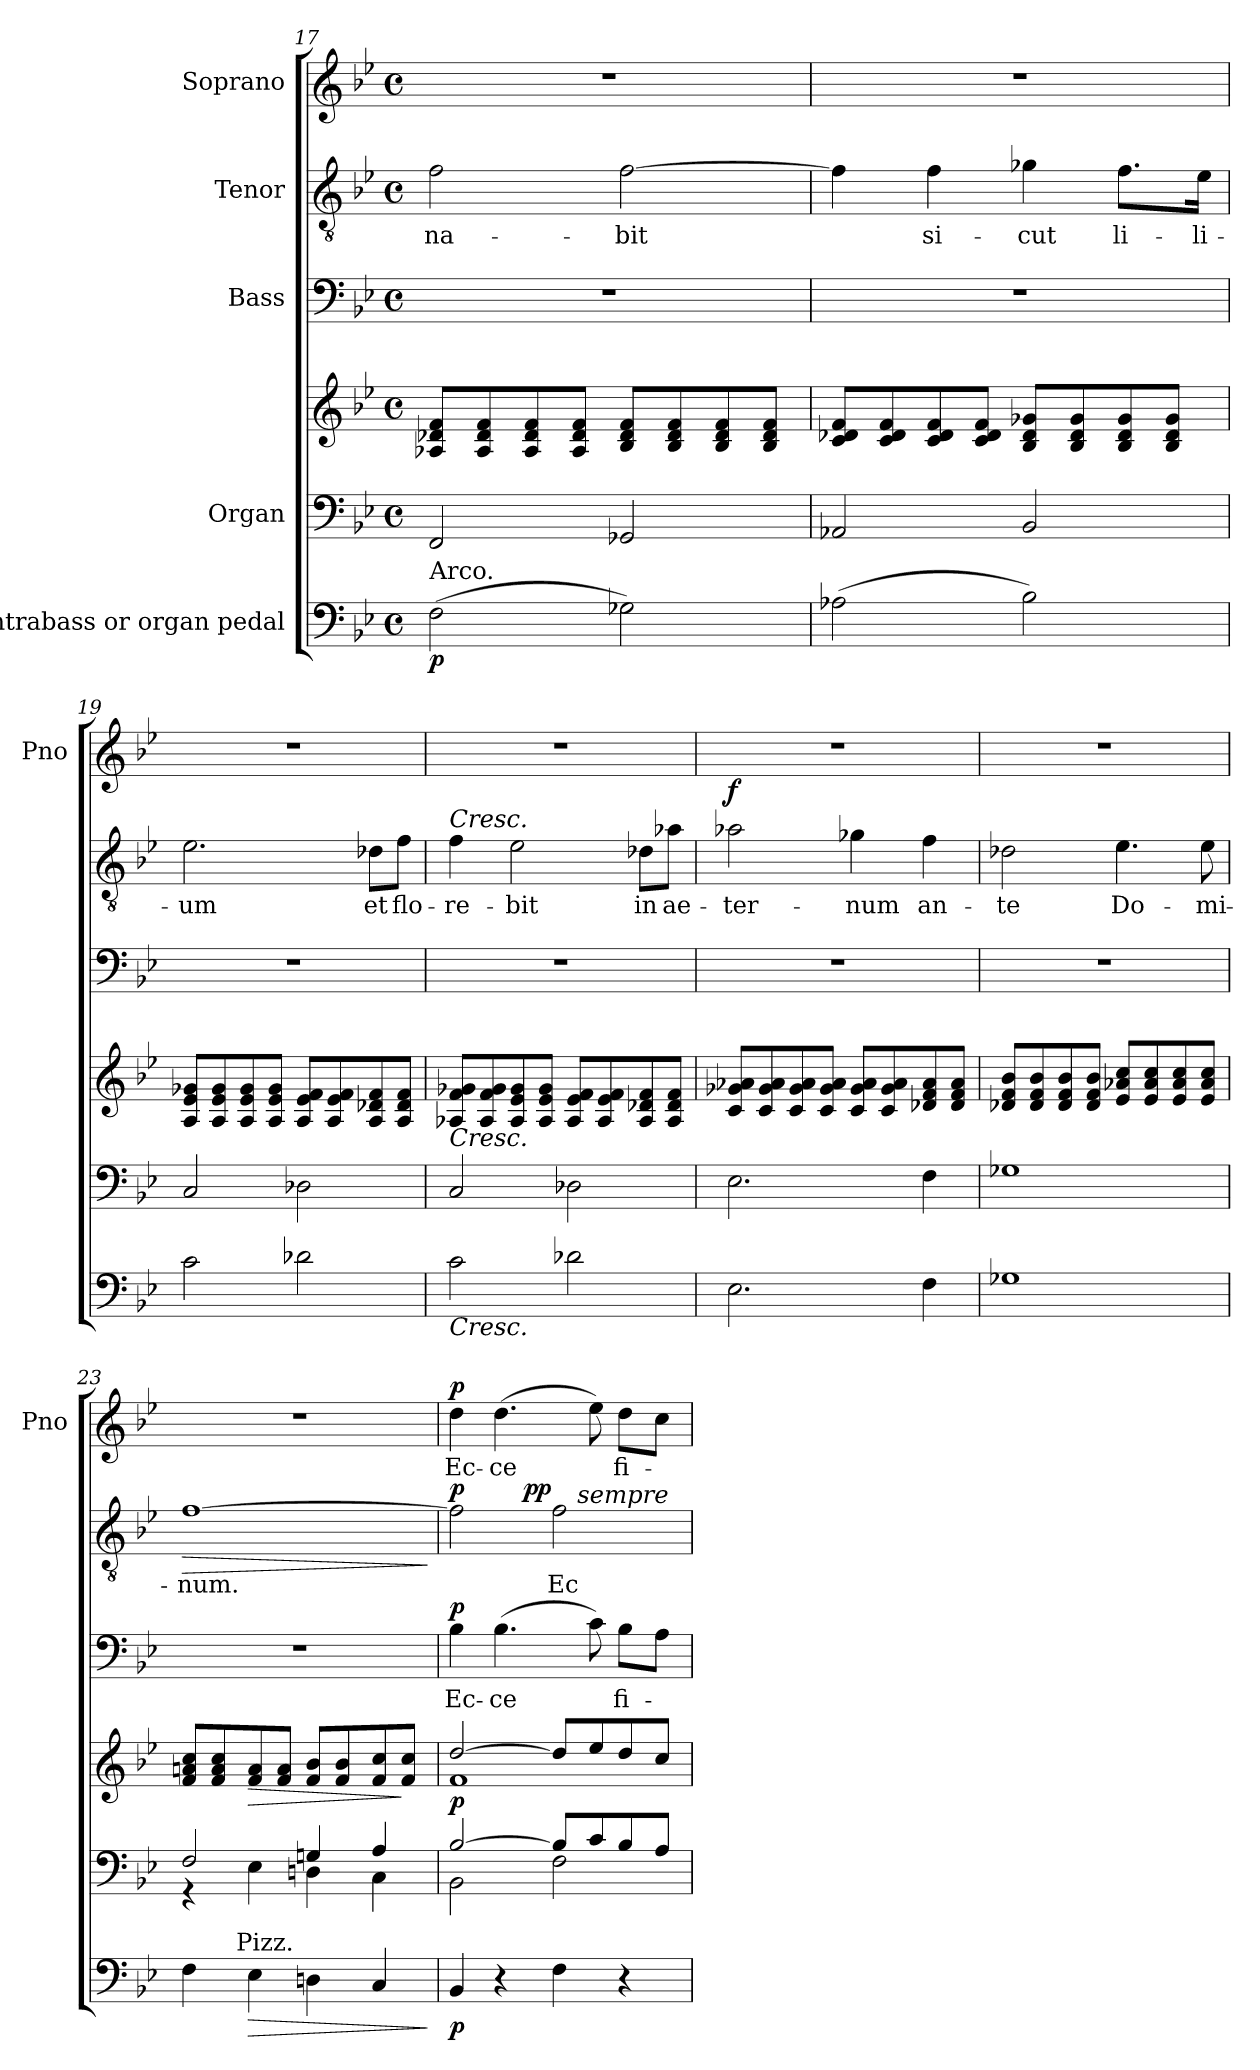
**kern	**dynam	**kern	**kern	**dynam	**kern	**text	**dynam	**kern	**text	**dynam	**kern	**text	**dynam
*part5	*part5	*part4	*part4	*part4	*part3	*part3	*part3	*part2	*part2	*part2	*part1	*part1	*part1
*staff6	*staff6	*staff5	*staff4	*staff4/5	*staff3	*staff3	*staff3	*staff2	*staff2	*staff2	*staff1	*staff1	*staff1
*I"Contrabass or organ pedal	*	*I"Organ	*	*	*I"Bass	*	*	*I"Tenor	*	*	*I"Soprano	*	*
*	*	*	*	*	*	*	*	*	*	*	*I'Pno	*	*
*clefF4	*	*clefF4	*clefG2	*	*clefF4	*	*	*clefGv2	*	*	*clefG2	*	*
*k[b-e-]	*	*k[b-e-]	*k[b-e-]	*	*k[b-e-]	*	*	*k[b-e-]	*	*	*k[b-e-]	*	*
*B-:	*	*B-:	*B-:	*	*B-:	*	*	*B-:	*	*	*B-:	*	*
*M4/4	*	*M4/4	*M4/4	*	*M4/4	*	*	*M4/4	*	*	*M4/4	*	*
*met(c)	*	*met(c)	*met(c)	*	*met(c)	*	*	*met(c)	*	*	*met(c)	*	*
=17	=17	=17	=17	=17	=17	=17	=17	=17	=17	=17	=17	=17	=17
!LO:TX:a:t=Arco.	!	!	!	!	!	!	!	!	!	!	!	!	!
!	!LO:DY:b	!	!	!	!	!	!	!	!	!	!	!	!
(2F\	p	2FF/	8A-X/ 8d-X/ 8f/L	.	1r	.	.	2f\	-na-	.	1r	.	.
.	.	.	8A-/ 8d-/ 8f/	.	.	.	.	.	.	.	.	.	.
.	.	.	8A-/ 8d-/ 8f/	.	.	.	.	.	.	.	.	.	.
.	.	.	8A-/ 8d-/ 8f/J	.	.	.	.	.	.	.	.	.	.
2G-X\)	.	2GG-X/	8B-/ 8d-/ 8f/L	.	.	.	.	[2f\	-bit	.	.	.	.
.	.	.	8B-/ 8d-/ 8f/	.	.	.	.	.	.	.	.	.	.
.	.	.	8B-/ 8d-/ 8f/	.	.	.	.	.	.	.	.	.	.
.	.	.	8B-/ 8d-/ 8f/J	.	.	.	.	.	.	.	.	.	.
=18	=18	=18	=18	=18	=18	=18	=18	=18	=18	=18	=18	=18	=18
(2A-X\	.	2AA-X/	8c/ 8d-X/ 8f/L	.	1r	.	.	4f\]	.	.	1r	.	.
.	.	.	8c/ 8d-/ 8f/	.	.	.	.	.	.	.	.	.	.
.	.	.	8c/ 8d-/ 8f/	.	.	.	.	4f\	si-	.	.	.	.
.	.	.	8c/ 8d-/ 8f/J	.	.	.	.	.	.	.	.	.	.
2B-\)	.	2BB-/	8B-/ 8d-/ 8g-X/L	.	.	.	.	4g-X\	-cut	.	.	.	.
.	.	.	8B-/ 8d-/ 8g-/	.	.	.	.	.	.	.	.	.	.
.	.	.	8B-/ 8d-/ 8g-/	.	.	.	.	8.f\L	li-	.	.	.	.
.	.	.	8B-/ 8d-/ 8g-/J	.	.	.	.	.	.	.	.	.	.
.	.	.	.	.	.	.	.	16e-\Jk	-li-	.	.	.	.
=19	=19	=19	=19	=19	=19	=19	=19	=19	=19	=19	=19	=19	=19
2c\	.	2C/	8A/ 8e-/ 8g-X/L	.	1r	.	.	2.e-\	-um	.	1r	.	.
.	.	.	8A/ 8e-/ 8g-/	.	.	.	.	.	.	.	.	.	.
.	.	.	8A/ 8e-/ 8g-/	.	.	.	.	.	.	.	.	.	.
.	.	.	8A/ 8e-/ 8g-/J	.	.	.	.	.	.	.	.	.	.
2d-X\	.	2D-X\	8A/ 8e-/ 8f/L	.	.	.	.	.	.	.	.	.	.
.	.	.	8A/ 8e-/ 8f/	.	.	.	.	.	.	.	.	.	.
.	.	.	8A/ 8d-X/ 8f/	.	.	.	.	8d-X\L	et	.	.	.	.
.	.	.	8A/ 8d-/ 8f/J	.	.	.	.	8f\J	flo-	.	.	.	.
!!LO:PB:g=z
=20	=20	=20	=20	=20	=20	=20	=20	=20	=20	=20	=20	=20	=20
!	!	!	!	!	!	!	!	!LO:TX:a:i:t=Cresc.	!	!	!	!	!
!	!	!LO:TX:a:i:t=Cresc.	!	!	!	!	!	!	!	!	!	!	!
!LO:TX:b:i:t=Cresc.	!	!	!	!	!	!	!	!	!	!	!	!	!
2c\	.	2C/	8A-X/ 8f/ 8g-X/L	.	1r	.	.	4f\	-­re-	.	1r	.	.
.	.	.	8A-/ 8f/ 8g-/	.	.	.	.	.	.	.	.	.	.
.	.	.	8A-/ 8e-/ 8g-/	.	.	.	.	2e-\	-bit	.	.	.	.
.	.	.	8A-/ 8e-/ 8g-/J	.	.	.	.	.	.	.	.	.	.
2d-X\	.	2D-X\	8A-/ 8e-/ 8f/L	.	.	.	.	.	.	.	.	.	.
.	.	.	8A-/ 8e-/ 8f/	.	.	.	.	.	.	.	.	.	.
.	.	.	8A-/ 8d-X/ 8f/	.	.	.	.	8d-X\L	in	.	.	.	.
.	.	.	8A-/ 8d-/ 8f/J	.	.	.	.	8a-X\J	ae-	.	.	.	.
=21	=21	=21	=21	=21	=21	=21	=21	=21	=21	=21	=21	=21	=21
!	!	!	!	!	!	!	!	!	!	!LO:DY:a	!	!	!
2.E-\	.	2.E-\	8c/ 8g-X/ 8a-X/L	.	1r	.	.	2a-X\	-ter-	f	1r	.	.
.	.	.	8c/ 8g-/ 8a-/	.	.	.	.	.	.	.	.	.	.
.	.	.	8c/ 8g-/ 8a-/	.	.	.	.	.	.	.	.	.	.
.	.	.	8c/ 8g-/ 8a-/J	.	.	.	.	.	.	.	.	.	.
.	.	.	8c/ 8g-/ 8a-/L	.	.	.	.	4g-X\	-num	.	.	.	.
.	.	.	8c/ 8g-/ 8a-/	.	.	.	.	.	.	.	.	.	.
4F\	.	4F\	8d-X/ 8f/ 8a-/	.	.	.	.	4f\	an-	.	.	.	.
.	.	.	8d-/ 8f/ 8a-/J	.	.	.	.	.	.	.	.	.	.
=22	=22	=22	=22	=22	=22	=22	=22	=22	=22	=22	=22	=22	=22
1G-X	.	1G-X	8d-X/ 8f/ 8b-/L	.	1r	.	.	2d-X\	-te	.	1r	.	.
.	.	.	8d-/ 8f/ 8b-/	.	.	.	.	.	.	.	.	.	.
.	.	.	8d-/ 8f/ 8b-/	.	.	.	.	.	.	.	.	.	.
.	.	.	8d-/ 8f/ 8b-/J	.	.	.	.	.	.	.	.	.	.
.	.	.	8e-/ 8a-X/ 8cc/L	.	.	.	.	4.e-\	Do-	.	.	.	.
.	.	.	8e-/ 8a-/ 8cc/	.	.	.	.	.	.	.	.	.	.
.	.	.	8e-/ 8a-/ 8cc/	.	.	.	.	.	.	.	.	.	.
.	.	.	8e-/ 8a-/ 8cc/J	.	.	.	.	8e-\	-mi-	.	.	.	.
=23	=23	=23	=23	=23	=23	=23	=23	=23	=23	=23	=23	=23	=23
*	*	*^	*	*	*	*	*	*	*	*	*	*	*
!	!	!	!	!	!	!	!	!	!	!	!LO:HP:b	!	!	!
*^	*	*	*	*	*	*	*	*	*	*	*	*	*	*
4F\	8..ryy	.	2F/	4rGG	8f/ 8an/ 8cc/L	.	1r	.	.	[1f	-num.	>	1r	.	.
.	.	.	.	.	8f/ 8a/ 8cc/	.	.	.	.	.	.	.	.	.	.
!	!LO:TX:a:t=Pizz.	!	!	!	!	!	!	!	!	!	!	!	!	!	!
.	2ryy	.	.	.	.	.	.	.	.	.	.	.	.	.	.
!	!	!LO:HP:b	!	!	!	!LO:HP:b	!	!	!	!	!	!	!	!	!
4E-\	.	>	.	4E-\	8f/ 8a/	>	.	.	.	.	.	.	.	.	.
.	.	.	.	.	8f/ 8a/J	.	.	.	.	.	.	.	.	.	.
4Dn\	.	.	4Gn/	4Dn\	8f/ 8b-/L	.	.	.	.	.	.	.	.	.	.
.	.	.	.	.	8f/ 8b-/	.	.	.	.	.	.	.	.	.	.
.	4ryy	.	.	.	.	.	.	.	.	.	.	.	.	.	.
4C/	.	.	4A/	4C\	8f/ 8cc/	.	.	.	.	.	.	.	.	.	.
.	.	.	.	.	8f/ 8cc/J	]	.	.	.	.	.	.	.	.	.
.	32ryy	.	.	.	.	.	.	.	.	.	.	.	.	.	.
*	*	*	*v	*v	*	*	*	*	*	*	*	*	*	*	*
.	.	]	.	.	.	.	.	.	.	.	]	.	.	.
!!LO:LB:g=z
=24	=24	=24	=24	=24	=24	=24	=24	=24	=24	=24	=24	=24	=24	=24
*	*	*	*^	*^	*	*	*	*	*	*	*	*	*	*
!	!	!LO:DY:b	!	!	!	!	!LO:DY:a=2	!	!	!LO:DY:a	!	!	!LO:DY:a	!	!	!LO:DY:a
*	*	*	*	*	*	*	*	*	*	*	*^	*	*	*	*	*
*v	*v	*	*	*	*	*	*	*	*	*	*	*^	*	*	*	*	*
4BB-/	p	[>2B-/	2BB-\	[>2dd/	1f	p	4B-\	Ec-	p	2f\]	4.ryy	2ryy	.	p	4dd\	Ec-	p
4r	.	.	.	.	.	.	(4.B-\	-ce	.	.	.	.	.	.	(4.dd\	-ce	.
!	!	!	!	!	!	!	!	!	!	!	!	!	!	!LO:DY:a	!	!	!
.	.	.	.	.	.	.	.	.	.	.	2ryy	.	.	pp	.	.	.
4F\	.	8B-/L]	2F\	8dd/L]	.	.	.	.	.	2f\	.	16.ryy	Ec-	.	.	.	.
!	!	!	!	!	!	!	!	!	!	!	!	!LO:TX:a:i:t=sempre	!	!	!	!	!
.	.	.	.	.	.	.	.	.	.	.	.	4ryy	.	.	.	.	.
.	.	8c/	.	8ee-/	.	.	8c\)	.	.	.	.	.	.	.	8ee-\)	.	.
4r	.	8B-/	.	8dd/	.	.	8B-\L	fi-	.	.	.	.	.	.	8dd\L	fi-	.
.	.	.	.	.	.	.	.	.	.	.	.	8ryy	.	.	.	.	.
.	.	8A/J	.	8cc/J	.	.	8A\J	.	.	.	8ryy	.	.	.	8cc\J	.	.
.	.	.	.	.	.	.	.	.	.	.	.	32ryy	.	.	.	.	.
*	*	*v	*v	*	*	*	*	*	*	*v	*v	*v	*	*	*	*	*
*	*	*	*v	*v	*	*	*	*	*	*	*	*	*	*
=	=	=	=	=	=	=	=	=	=	=	=	=	=
*-	*-	*-	*-	*-	*-	*-	*-	*-	*-	*-	*-	*-	*-
